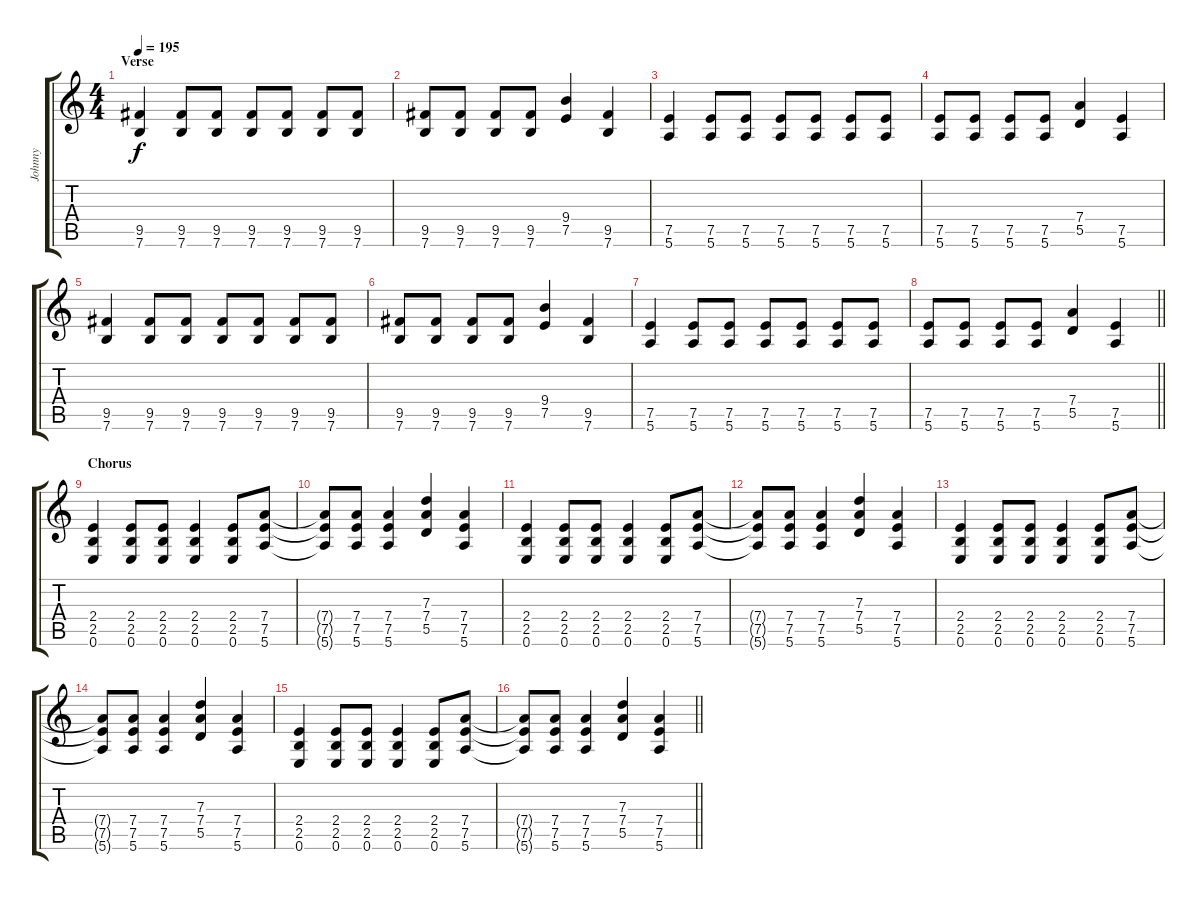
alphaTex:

\track ("Johnny" "Johnny") {instrument overdrivenguitar}
\staff {score tabs}
\tuning (E4 B3 G3 D3 A2 E2) {hide}
\ts (4 4)
\section ("" "Verse")
\tempo 195
\clef g2
\ks c
(9.5 7.6).4{dy f} (9.5 7.6).8 (9.5 7.6).8 (9.5 7.6).8 (9.5 7.6).8 (9.5 7.6).8 (9.5 7.6).8 |
(9.5 7.6).8 (9.5 7.6).8 (9.5 7.6).8 (9.5 7.6).8 (9.4 7.5).4 (9.5 7.6).4 |
(7.5 5.6).4 (7.5 5.6).8 (7.5 5.6).8 (7.5 5.6).8 (7.5 5.6).8 (7.5 5.6).8 (7.5 5.6).8 |
(7.5 5.6).8 (7.5 5.6).8 (7.5 5.6).8 (7.5 5.6).8 (7.4 5.5).4 (7.5 5.6).4 |
(9.5 7.6).4 (9.5 7.6).8 (9.5 7.6).8 (9.5 7.6).8 (9.5 7.6).8 (9.5 7.6).8 (9.5 7.6).8 |
(9.5 7.6).8 (9.5 7.6).8 (9.5 7.6).8 (9.5 7.6).8 (9.4 7.5).4 (9.5 7.6).4 |
(7.5 5.6).4 (7.5 5.6).8 (7.5 5.6).8 (7.5 5.6).8 (7.5 5.6).8 (7.5 5.6).8 (7.5 5.6).8 |
\barLineRight lightlight
(7.5 5.6).8 (7.5 5.6).8 (7.5 5.6).8 (7.5 5.6).8 (7.4 5.5).4 (7.5 5.6).4 |
\section ("" "Chorus")
(2.4 2.5 0.6).4 (2.4 2.5 0.6).8 (2.4 2.5 0.6).8 (2.4 2.5 0.6).4 (2.4 2.5 0.6).8 (7.4 7.5 5.6).8 |
(7.4{t} 7.5{t} 5.6{t}).8 (7.4 7.5 5.6).8 (7.4 7.5 5.6).4 (7.3 7.4 5.5).4 (7.4 7.5 5.6).4 |
(2.4 2.5 0.6).4 (2.4 2.5 0.6).8 (2.4 2.5 0.6).8 (2.4 2.5 0.6).4 (2.4 2.5 0.6).8 (7.4 7.5 5.6).8 |
(7.4{t} 7.5{t} 5.6{t}).8 (7.4 7.5 5.6).8 (7.4 7.5 5.6).4 (7.3 7.4 5.5).4 (7.4 7.5 5.6).4 |
(2.4 2.5 0.6).4 (2.4 2.5 0.6).8 (2.4 2.5 0.6).8 (2.4 2.5 0.6).4 (2.4 2.5 0.6).8 (7.4 7.5 5.6).8 |
(7.4{t} 7.5{t} 5.6{t}).8 (7.4 7.5 5.6).8 (7.4 7.5 5.6).4 (7.3 7.4 5.5).4 (7.4 7.5 5.6).4 |
(2.4 2.5 0.6).4 (2.4 2.5 0.6).8 (2.4 2.5 0.6).8 (2.4 2.5 0.6).4 (2.4 2.5 0.6).8 (7.4 7.5 5.6).8 |
\barLineRight lightlight
(7.4{t} 7.5{t} 5.6{t}).8 (7.4 7.5 5.6).8 (7.4 7.5 5.6).4 (7.3 7.4 5.5).4 (7.4 7.5 5.6).4
